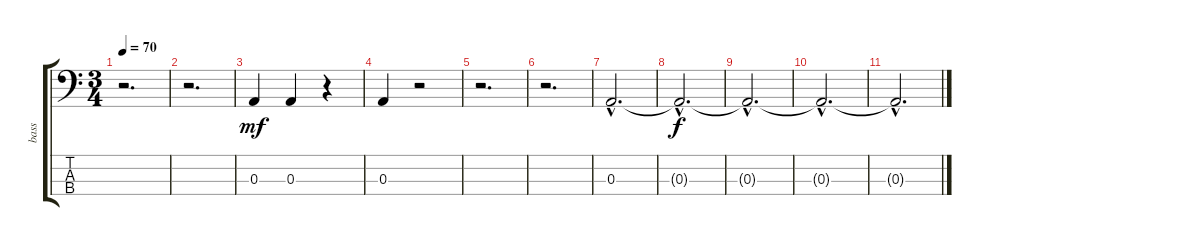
\track ("bass" "bass") {instrument electricbasspick}
\staff {score tabs}
\tuning (G2 D2 A1 D1) {hide}
\ts (3 4)
\tempo 70
\clef f4
\ks c
r.2{d dy mf} |
r.2{d} |
0.3.4 0.3.4 r.4 |
0.3.4 r.2 |
r.2{d} |
r.2{d} |
0.3{hac}.2{d} |
0.3{hac t}.2{d dy f} |
0.3{hac t}.2{d} |
0.3{hac t}.2{d} |
0.3{hac t}.2{d}
